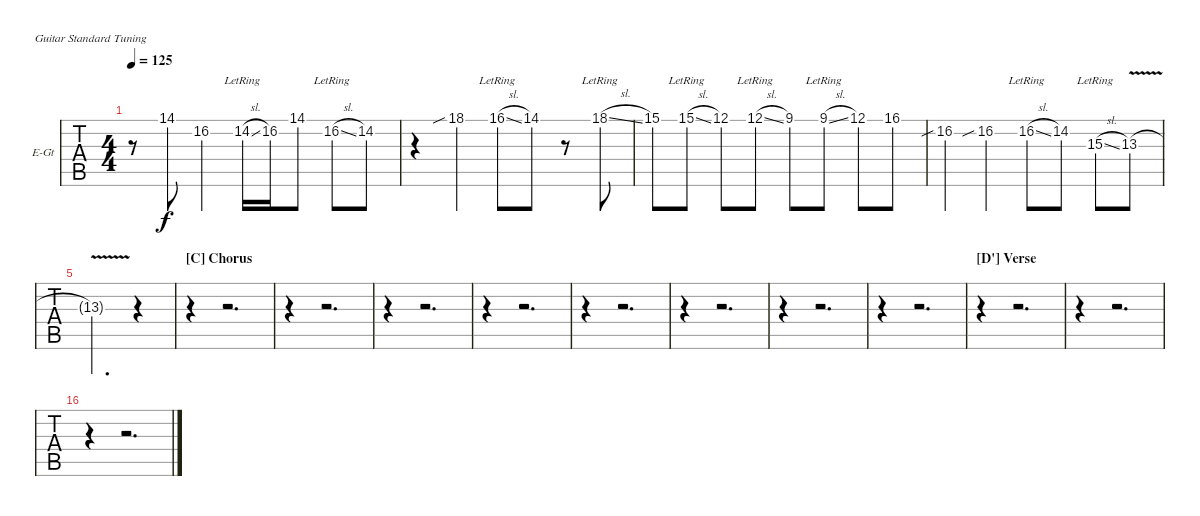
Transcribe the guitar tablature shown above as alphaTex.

\bracketExtendMode nobrackets
\firstSystemTrackNameOrientation horizontal
\otherSystemsTrackNameOrientation horizontal
\defaultBarNumberDisplay FirstOfSystem
\track ("Slide Gtr. 1" "E-Gt") {instrument electricguitarjazz}
\staff {tabs}
\tuning (E4 B3 G3 D3 A2 E2)
\ts (4 4)
\tempo 125
\clef g2
\ks c
r.8{dy f} 14.1.8 16.2{st}.4 14.2{sl lr}.16 16.2.16 14.1.8 16.2{sl lr}.8 14.2.8 |
r.4 18.1{sib st}.4 16.1{sl lr}.8 14.1.8 r.8 18.1{sl lr}.8 |
15.1.8 15.1{sl lr}.8 12.1.8 12.1{sl lr}.8 9.1.8 9.1{sl lr}.8 12.1.8 16.1.8 |
16.2{sib ac st}.4 16.2{sib ac st}.4 16.2{sl ac lr}.8 14.2.8 15.3{sl lr}.8 13.3{v}.8 |
13.3{v t}.2{d} r.4 |
\section ("C" "Chorus")
r.4 r.2{d} |
r.4 r.2{d} |
r.4 r.2{d} |
r.4 r.2{d} |
r.4 r.2{d} |
r.4 r.2{d} |
r.4 r.2{d} |
r.4 r.2{d} |
\section ("D'" "Verse")
r.4 r.2{d} |
r.4 r.2{d} |
r.4 r.2{d}
